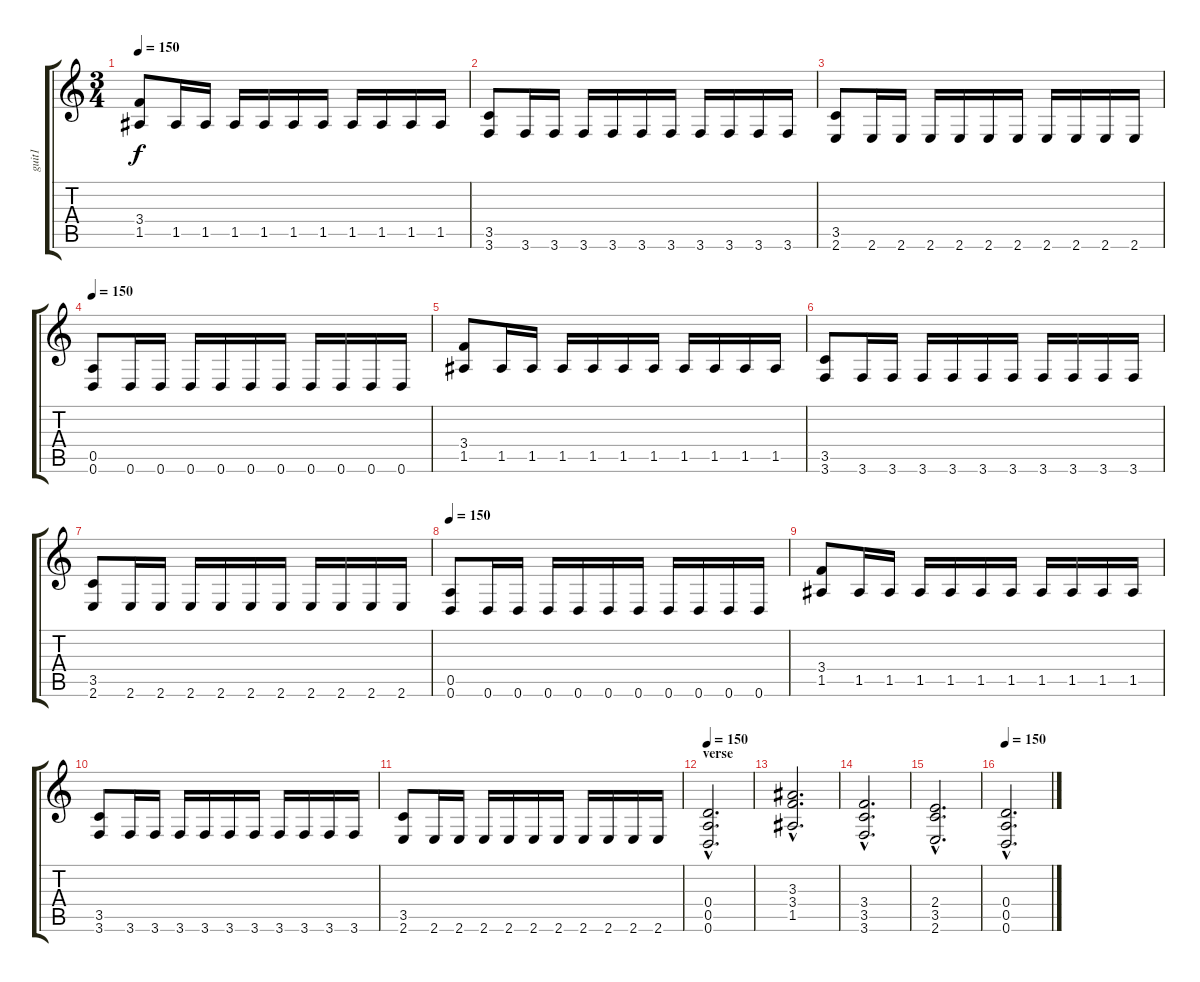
\track ("guit1" "guit1") {instrument electricguitarclean}
\staff {score tabs}
\tuning (E4 B3 G3 D3 A2 D2) {hide}
\ts (3 4)
\tempo 150
\clef g2
\ks c
(3.4 1.5).8{dy f} 1.5.16 1.5.16 1.5.16 1.5.16 1.5.16 1.5.16 1.5.16 1.5.16 1.5.16 1.5.16 |
(3.5 3.6).8 3.6.16 3.6.16 3.6.16 3.6.16 3.6.16 3.6.16 3.6.16 3.6.16 3.6.16 3.6.16 |
(3.5 2.6).8 2.6.16 2.6.16 2.6.16 2.6.16 2.6.16 2.6.16 2.6.16 2.6.16 2.6.16 2.6.16 |
\tempo 150
(0.5 0.6).8{instrument distortionguitar} 0.6.16 0.6.16 0.6.16 0.6.16 0.6.16 0.6.16 0.6.16 0.6.16 0.6.16 0.6.16 |
(3.4 1.5).8 1.5.16 1.5.16 1.5.16 1.5.16 1.5.16 1.5.16 1.5.16 1.5.16 1.5.16 1.5.16 |
(3.5 3.6).8 3.6.16 3.6.16 3.6.16 3.6.16 3.6.16 3.6.16 3.6.16 3.6.16 3.6.16 3.6.16 |
(3.5 2.6).8 2.6.16 2.6.16 2.6.16 2.6.16 2.6.16 2.6.16 2.6.16 2.6.16 2.6.16 2.6.16 |
\tempo 150
(0.5 0.6).8{instrument distortionguitar} 0.6.16 0.6.16 0.6.16 0.6.16 0.6.16 0.6.16 0.6.16 0.6.16 0.6.16 0.6.16 |
(3.4 1.5).8 1.5.16 1.5.16 1.5.16 1.5.16 1.5.16 1.5.16 1.5.16 1.5.16 1.5.16 1.5.16 |
(3.5 3.6).8 3.6.16 3.6.16 3.6.16 3.6.16 3.6.16 3.6.16 3.6.16 3.6.16 3.6.16 3.6.16 |
(3.5 2.6).8 2.6.16 2.6.16 2.6.16 2.6.16 2.6.16 2.6.16 2.6.16 2.6.16 2.6.16 2.6.16 |
\section ("" "verse")
\tempo 150
(0.4{hac} 0.5{hac} 0.6{hac}).2{d instrument distortionguitar} |
(3.3{hac} 3.4{hac} 1.5{hac}).2{d} |
(3.4{hac} 3.5{hac} 3.6{hac}).2{d} |
(2.4{hac} 3.5{hac} 2.6{hac}).2{d} |
\tempo 150
(0.4{hac} 0.5{hac} 0.6{hac}).2{d instrument distortionguitar}
